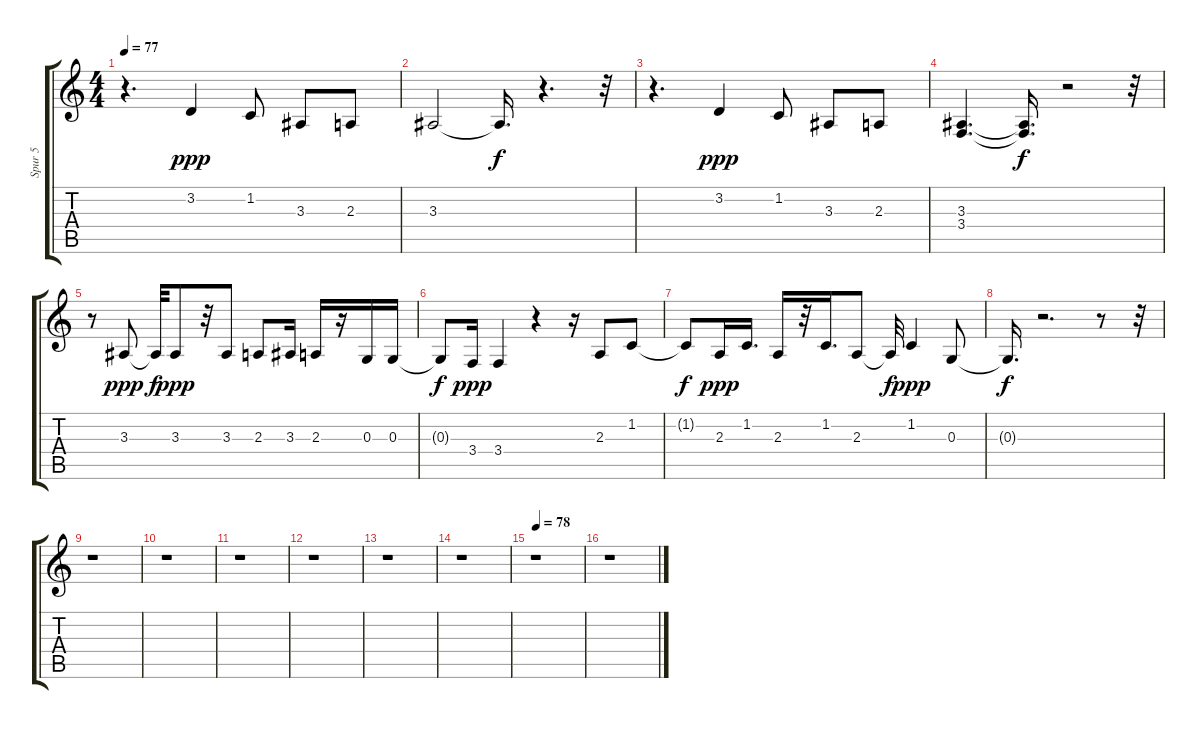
\track ("Spur 5" "Spur 5") {instrument choiraahs}
\staff {score tabs}
\tuning (E4 B3 G3 D3 A2 E2) {hide}
\ts (4 4)
\tempo 77
\clef g2
\ks c
r.4{d dy f} 3.2.4{dy ppp} 1.2.8 3.3.8 2.3.8 |
3.3.2 3.3{t}.16{d dy f} r.4{d} r.32 |
r.4{d} 3.2.4{dy ppp} 1.2.8 3.3.8 2.3.8 |
(3.3 3.4).4{d} (3.3{t} 3.4{t}).16{d dy f} r.2 r.32 |
r.8 3.3.8{dy ppp} 3.3{t}.32{dy f} 3.3.8{dy ppp} r.32 3.3.8 2.3.8 3.3.16 2.3.16 r.16 0.3.16 0.3.16 |
0.3{t}.8{dy f} 3.4.16{dy ppp} 3.4.4 r.4 r.16 2.3.8 1.2.8 |
1.2{t}.8{dy f} 2.3.16{dy ppp} 1.2.16{d} 2.3.16 r.32 1.2.16{d} 2.3.8 2.3{t}.32{dy f} 1.2.4{dy ppp} 0.3.8 |
0.3{t}.16{d dy f} r.2{d} r.8 r.32 |
r.1 |
r.1 |
r.1 |
r.1 |
r.1 |
r.1 |
\tempo (78 0.03125)
r.1 |
r.1
